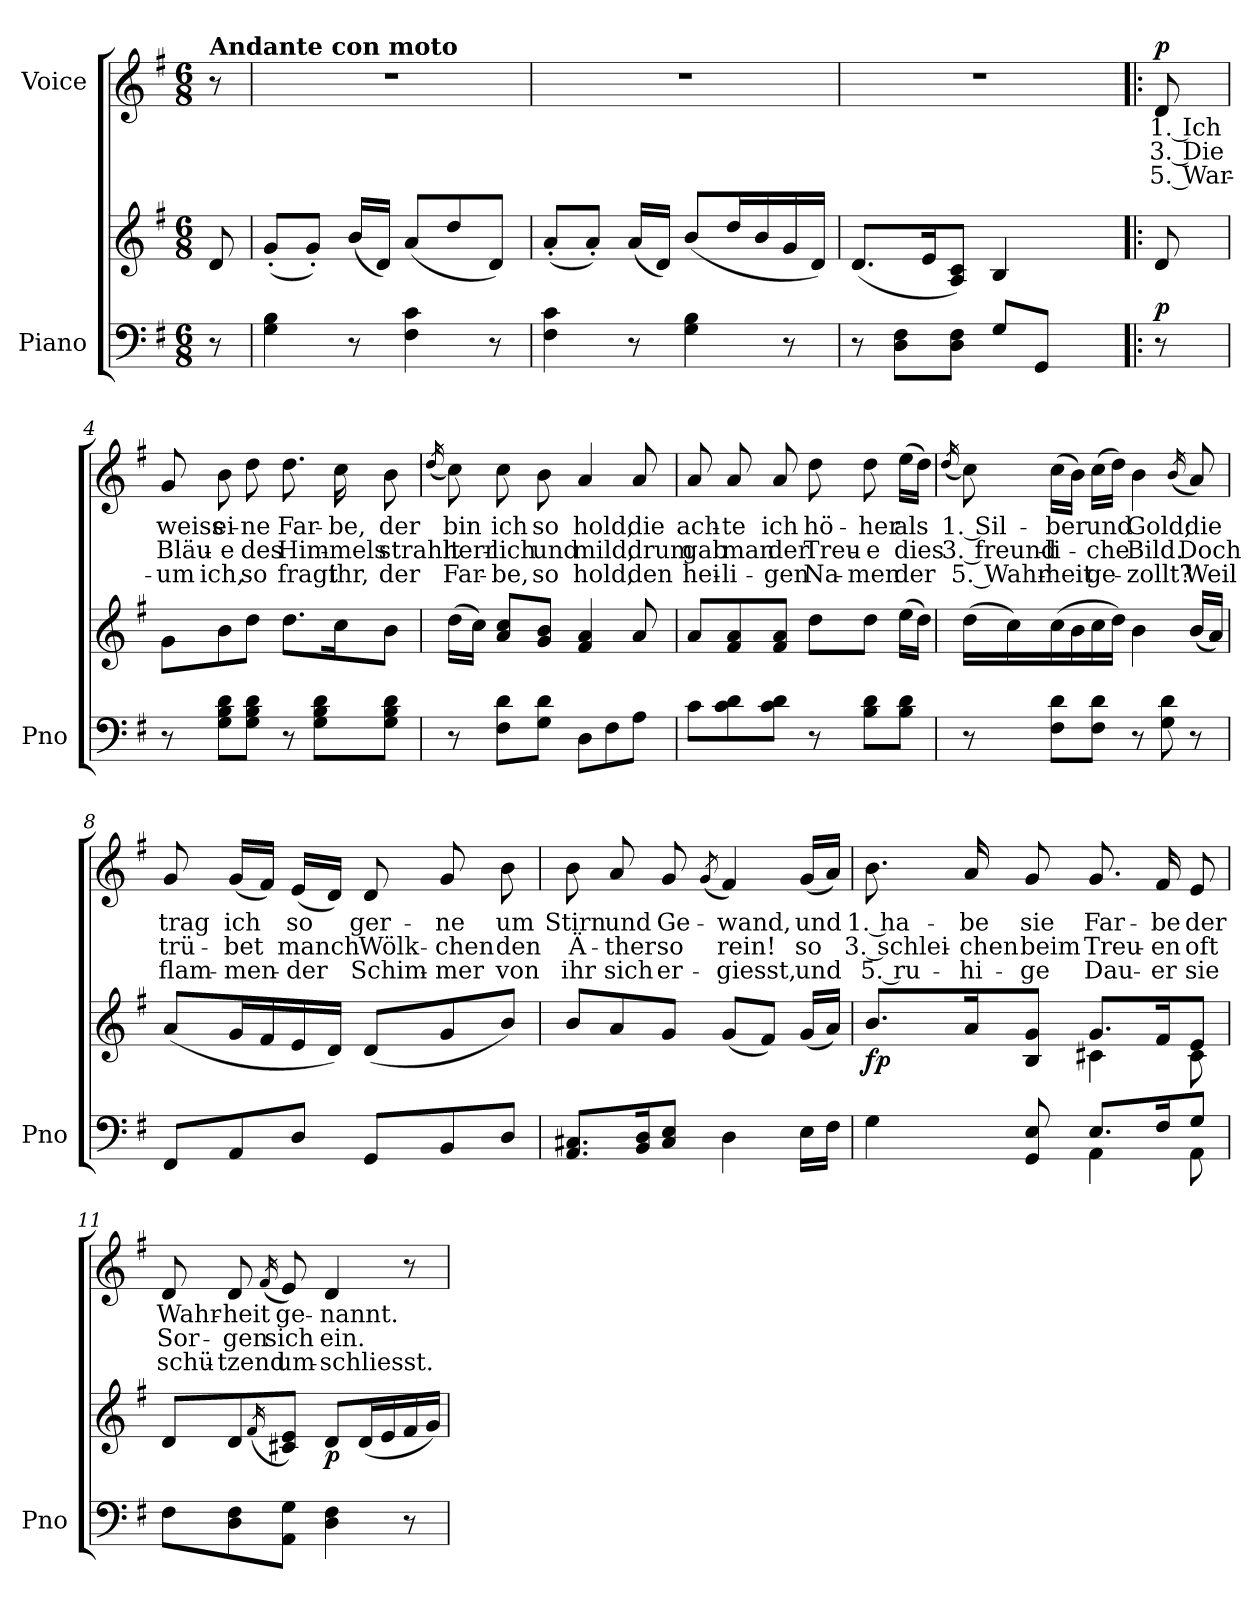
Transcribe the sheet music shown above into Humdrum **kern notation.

**kern	**kern	**dynam	**kern	**text	**text	**text	**dynam
*part2	*part2	*part2	*part1	*part1	*part1	*part1	*part1
*staff3	*staff2	*staff2/3	*staff1	*staff1	*staff1	*staff1	*staff1
*I"Piano	*	*	*I"Voice	*	*	*	*
*I'Pno	*	*	*	*	*	*	*
*clefF4	*clefG2	*	*clefG2	*	*	*	*
*k[f#]	*k[f#]	*	*k[f#]	*	*	*	*
*M6/8	*M6/8	*	*M6/8	*	*	*	*
=	=	=	=	=	=	=	=
!	!	!	!LO:TX:a:B:t=Andante con moto	!	!	!	!
8r	8d/	.	8r	.	.	.	.
=1	=1	=1	=1	=1	=1	=1	=1
!	!	!LO:DY:b	!	!	!	!	!
!	!	!LO:DY:n=1:b	!	!	!	!	!
4G\ 4B\	(<8g'/L	other-dynamics p	2.r	.	.	.	.
.	8g'/J)	.	.	.	.	.	.
8r	(<16b/LL	.	.	.	.	.	.
.	16d/JJ)	.	.	.	.	.	.
4F#\ 4c\	(<8a/L	.	.	.	.	.	.
.	8dd/	.	.	.	.	.	.
8r	8d/J)	.	.	.	.	.	.
=2	=2	=2	=2	=2	=2	=2	=2
4F#\ 4c\	(<8a'/L	.	2.r	.	.	.	.
.	8a'/J)	.	.	.	.	.	.
8r	(<16a/LL	.	.	.	.	.	.
.	16d/JJ)	.	.	.	.	.	.
4G\ 4B\	(<8b/L	.	.	.	.	.	.
.	16dd/L	.	.	.	.	.	.
.	16b/	.	.	.	.	.	.
8r	16g/	.	.	.	.	.	.
.	16d/JJ)	.	.	.	.	.	.
=3	=3	=3	=3	=3	=3	=3	=3
8r	(<8.d/L	.	2.r	.	.	.	.
8D\ 8F#\L	.	.	.	.	.	.	.
.	16e/K	.	.	.	.	.	.
8D\ 8F#\J	8A/ 8c/J)	.	.	.	.	.	.
8G/L	4B/	.	.	.	.	.	.
8GG/J	.	.	.	.	.	.	.
8ryy	8ryy	.	.	.	.	.	.
!!LO:LB:g=z
=3X1!|:	=3X1!|:	=3X1!|:	=3X1!|:	=3X1!|:	=3X1!|:	=3X1!|:	=3X1!|:
!	!	!LO:DY:a=2	!	!LO:LY:b	!LO:LY:b	!LO:LY:b	!LO:DY:a
8r	8d/	p	8d/	1. Ich	3. Die	5. War-	p
=4	=4	=4	=4	=4	=4	=4	=4
!	!	!	!	!LO:LY:b	!LO:LY:b	!LO:LY:b	!
8r	8g\L	.	8g/	weiss	Bläu-	-um	.
!	!	!	!	!LO:LY:b	!LO:LY:b	!LO:LY:b	!
8G\ 8B\ 8d\L	8b\	.	8b\	ei-	-e	ich,	.
!	!	!	!	!LO:LY:b	!LO:LY:b	!LO:LY:b	!
8G\ 8B\ 8d\J	8dd\J	.	8dd\	-ne	des	so	.
!	!	!	!	!LO:LY:b	!LO:LY:b	!LO:LY:b	!
8r	8.dd\L	.	8.dd\	Far-	Him-	fragt	.
8G\ 8B\ 8d\L	.	.	.	.	.	.	.
!	!	!	!	!LO:LY:b	!LO:LY:b	!LO:LY:b	!
.	16cc\K	.	16cc\	-be,	-mels	ihr,	.
!	!	!	!	!LO:LY:b	!LO:LY:b	!LO:LY:b	!
8G\ 8B\ 8d\J	8b\J	.	8b\	der	strahlt	der	.
=5	=5	=5	=5	=5	=5	=5	=5
.	.	.	(<16qdd/	.	.	.	.
!	!	!	!	!LO:LY:b	!LO:LY:b	!LO:LY:b	!
8r	(>16dd\LL	.	8cc\)	bin	herr-	Far-	.
.	16cc\JJ)	.	.	.	.	.	.
!	!	!	!	!LO:LY:b	!LO:LY:b	!LO:LY:b	!
8F#\ 8d\L	8a/ 8cc/L	.	8cc\	ich	-lich	-be,	.
!	!	!	!	!LO:LY:b	!LO:LY:b	!LO:LY:b	!
8G\ 8d\J	8g/ 8b/J	.	8b\	so	und	so	.
!	!	!	!	!LO:LY:b	!LO:LY:b	!LO:LY:b	!
8D\L	4f#/ 4a/	.	4a/	hold,	mild,	hold,	.
8F#\	.	.	.	.	.	.	.
!	!	!	!	!LO:LY:b	!LO:LY:b	!LO:LY:b	!
8A\J	8a/	.	8a/	die	drum	den	.
=6	=6	=6	=6	=6	=6	=6	=6
!	!	!	!	!LO:LY:b	!LO:LY:b	!LO:LY:b	!
8c\L	8a/L	.	8a/	ach-	gab	hei-	.
!	!	!	!	!LO:LY:b	!LO:LY:b	!LO:LY:b	!
8c\ 8d\	8f#/ 8a/	.	8a/	-te	man	-li-	.
!	!	!	!	!LO:LY:b	!LO:LY:b	!LO:LY:b	!
8c\ 8d\J	8f#/ 8a/J	.	8a/	ich	der	-gen	.
!	!	!	!	!LO:LY:b	!LO:LY:b	!LO:LY:b	!
8r	8dd\L	.	8dd\	hö-	Treu-	Na-	.
!	!	!	!	!LO:LY:b	!LO:LY:b	!LO:LY:b	!
8B\ 8d\L	8dd\J	.	8dd\	-her	-e	-men	.
!	!	!	!	!LO:LY:b	!LO:LY:b	!LO:LY:b	!
8B\ 8d\J	(>16ee\LL	.	(>16ee\LL	als	dies	der	.
.	16dd\JJ)	.	16dd\JJ)	.	.	.	.
!!LO:LB:g=z
=7	=7	=7	=7	=7	=7	=7	=7
.	.	.	(<16qdd/	.	.	.	.
!	!	!	!	!LO:LY:b	!LO:LY:b	!LO:LY:b	!
8r	(>16dd\LL	.	8cc\)	1. Sil-	3. freund-	5. Wahr-	.
.	16cc\)	.	.	.	.	.	.
!	!	!	!	!LO:LY:b	!LO:LY:b	!LO:LY:b	!
8F#\ 8d\L	(>16cc\	.	(>16cc\LL	-ber	-li-	-heit	.
.	16b\	.	16b\JJ)	.	.	.	.
!	!	!	!	!LO:LY:b	!LO:LY:b	!LO:LY:b	!
8F#\ 8d\J	16cc\	.	(>16cc\LL	und	-che	ge-	.
.	16dd\JJ)	.	16dd\JJ)	.	.	.	.
!	!	!	!	!LO:LY:b	!LO:LY:b	!LO:LY:b	!
8r	4b\	.	4b\	Gold;	Bild.	-zollt?	.
8G\ 8d\	.	.	.	.	.	.	.
.	.	.	(<16qb/	.	.	.	.
!	!	!	!	!LO:LY:b	!LO:LY:b	!LO:LY:b	!
8r	(<16b/LL	.	8a/)	die	Doch	Weil	.
.	16a/JJ)	.	.	.	.	.	.
=8	=8	=8	=8	=8	=8	=8	=8
!	!	!	!	!LO:LY:b	!LO:LY:b	!LO:LY:b	!
8FF#/L	(<8a/L	.	8g/	trag	trü-	flam-	.
!	!	!	!	!LO:LY:b	!LO:LY:b	!LO:LY:b	!
8AA/	16g/L	.	(<16g/LL	ich	-bet	-men-	.
.	16f#/	.	16f#/JJ)	.	.	.	.
!	!	!	!	!LO:LY:b	!LO:LY:b	!LO:LY:b	!
8D/J	16e/	.	(<16e/LL	so	manch	-der	.
.	16d/JJ)	.	16d/JJ)	.	.	.	.
!	!	!	!	!LO:LY:b	!LO:LY:b	!LO:LY:b	!
8GG/L	(<8d/L	.	8d/	ger-	Wölk-	Schim-	.
!	!	!	!	!LO:LY:b	!LO:LY:b	!LO:LY:b	!
8BB/	8g/	.	8g/	-ne	-chen	-mer	.
!	!	!	!	!LO:LY:b	!LO:LY:b	!LO:LY:b	!
8D/J	8b/J)	.	8b\	um	den	von	.
=9	=9	=9	=9	=9	=9	=9	=9
!	!	!	!	!LO:LY:b	!LO:LY:b	!LO:LY:b	!
8.AA/ 8.C#X/L	8b/L	.	8b\	Stirn	Ä-	ihr	.
!	!	!	!	!LO:LY:b	!LO:LY:b	!LO:LY:b	!
.	8a/	.	8a/	und	-ther	sich	.
16BB/ 16D/K	.	.	.	.	.	.	.
!	!	!	!	!LO:LY:b	!LO:LY:b	!LO:LY:b	!
8C#/ 8E/J	8g/J	.	8g/	Ge-	so	er-	.
.	.	.	(<8qg/	.	.	.	.
!	!	!	!	!LO:LY:b	!LO:LY:b	!LO:LY:b	!
4D\	(<8g/L	.	4f#/)	-wand,	rein!	-giesst,	.
.	8f#/J)	.	.	.	.	.	.
!	!	!	!	!LO:LY:b	!LO:LY:b	!LO:LY:b	!
16E\LL	(<16g/LL	.	(<16g/LL	und	so	und	.
16F#\JJ	16a/JJ)	.	16a/JJ)	.	.	.	.
!!LO:PB:g=z
=10	=10	=10	=10	=10	=10	=10	=10
*^	*^	*	*	*	*	*	*
!	!	!	!	!LO:DY:b	!	!LO:LY:b	!LO:LY:b	!LO:LY:b	!
4G\	4.ryy	8.b/L	4.ryy	fp	8.b\	1. ha-	3. schlei-	5. ru-	.
!	!	!	!	!	!	!LO:LY:b	!LO:LY:b	!LO:LY:b	!
.	.	16a/K	.	.	16a/	-be	-chen	-hi-	.
!	!	!	!	!	!	!LO:LY:b	!LO:LY:b	!LO:LY:b	!
8GG/ 8E/	.	8B/ 8g/J	.	.	8g/	sie	beim	-ge	.
!	!	!	!	!	!	!LO:LY:b	!LO:LY:b	!LO:LY:b	!
8.E/L	4AA\	8.g/L	4c#X\	.	8.g/	Far-	Treu-	Dau-	.
!	!	!	!	!	!	!LO:LY:b	!LO:LY:b	!LO:LY:b	!
16F#/K	.	16f#/K	.	.	16f#/	-be	-en	-er	.
!	!	!	!	!	!	!LO:LY:b	!LO:LY:b	!LO:LY:b	!
8G/J	8AA\	8e/J	8c#\	.	8e/	der	oft	sie	.
=11	=11	=11	=11	=11	=11	=11	=11	=11	=11
!	!	!	!	!	!	!LO:LY:b	!LO:LY:b	!LO:LY:b	!
*v	*v	*	*	*	*	*	*	*	*
*	*v	*v	*	*	*	*	*	*
8F#\L	8d/L	.	8d/	Wahr-	Sor-	schü-	.
!	!	!	!	!LO:LY:b	!LO:LY:b	!LO:LY:b	!
8D\ 8F#\	8d/	.	8d/	-heit	-gen	-tzend	.
.	(>16qf#/	.	(<16qf#/	.	.	.	.
!	!	!	!	!LO:LY:b	!LO:LY:b	!LO:LY:b	!
8AA\ 8G\J	8c#X/ 8e/J)	.	8e/)	ge-	sich	um-	.
!	!	!LO:DY:b	!	!LO:LY:b	!LO:LY:b	!LO:LY:b	!
4D\ 4F#\	8d/L	p	4d/	-nannt.	ein.	-schliesst.	.
.	(<16d/L	.	.	.	.	.	.
.	16e/	.	.	.	.	.	.
8r	16f#/	.	8r	.	.	.	.
.	16g/JJ)	.	.	.	.	.	.
=	=	=	=	=	=	=	=
*-	*-	*-	*-	*-	*-	*-	*-
